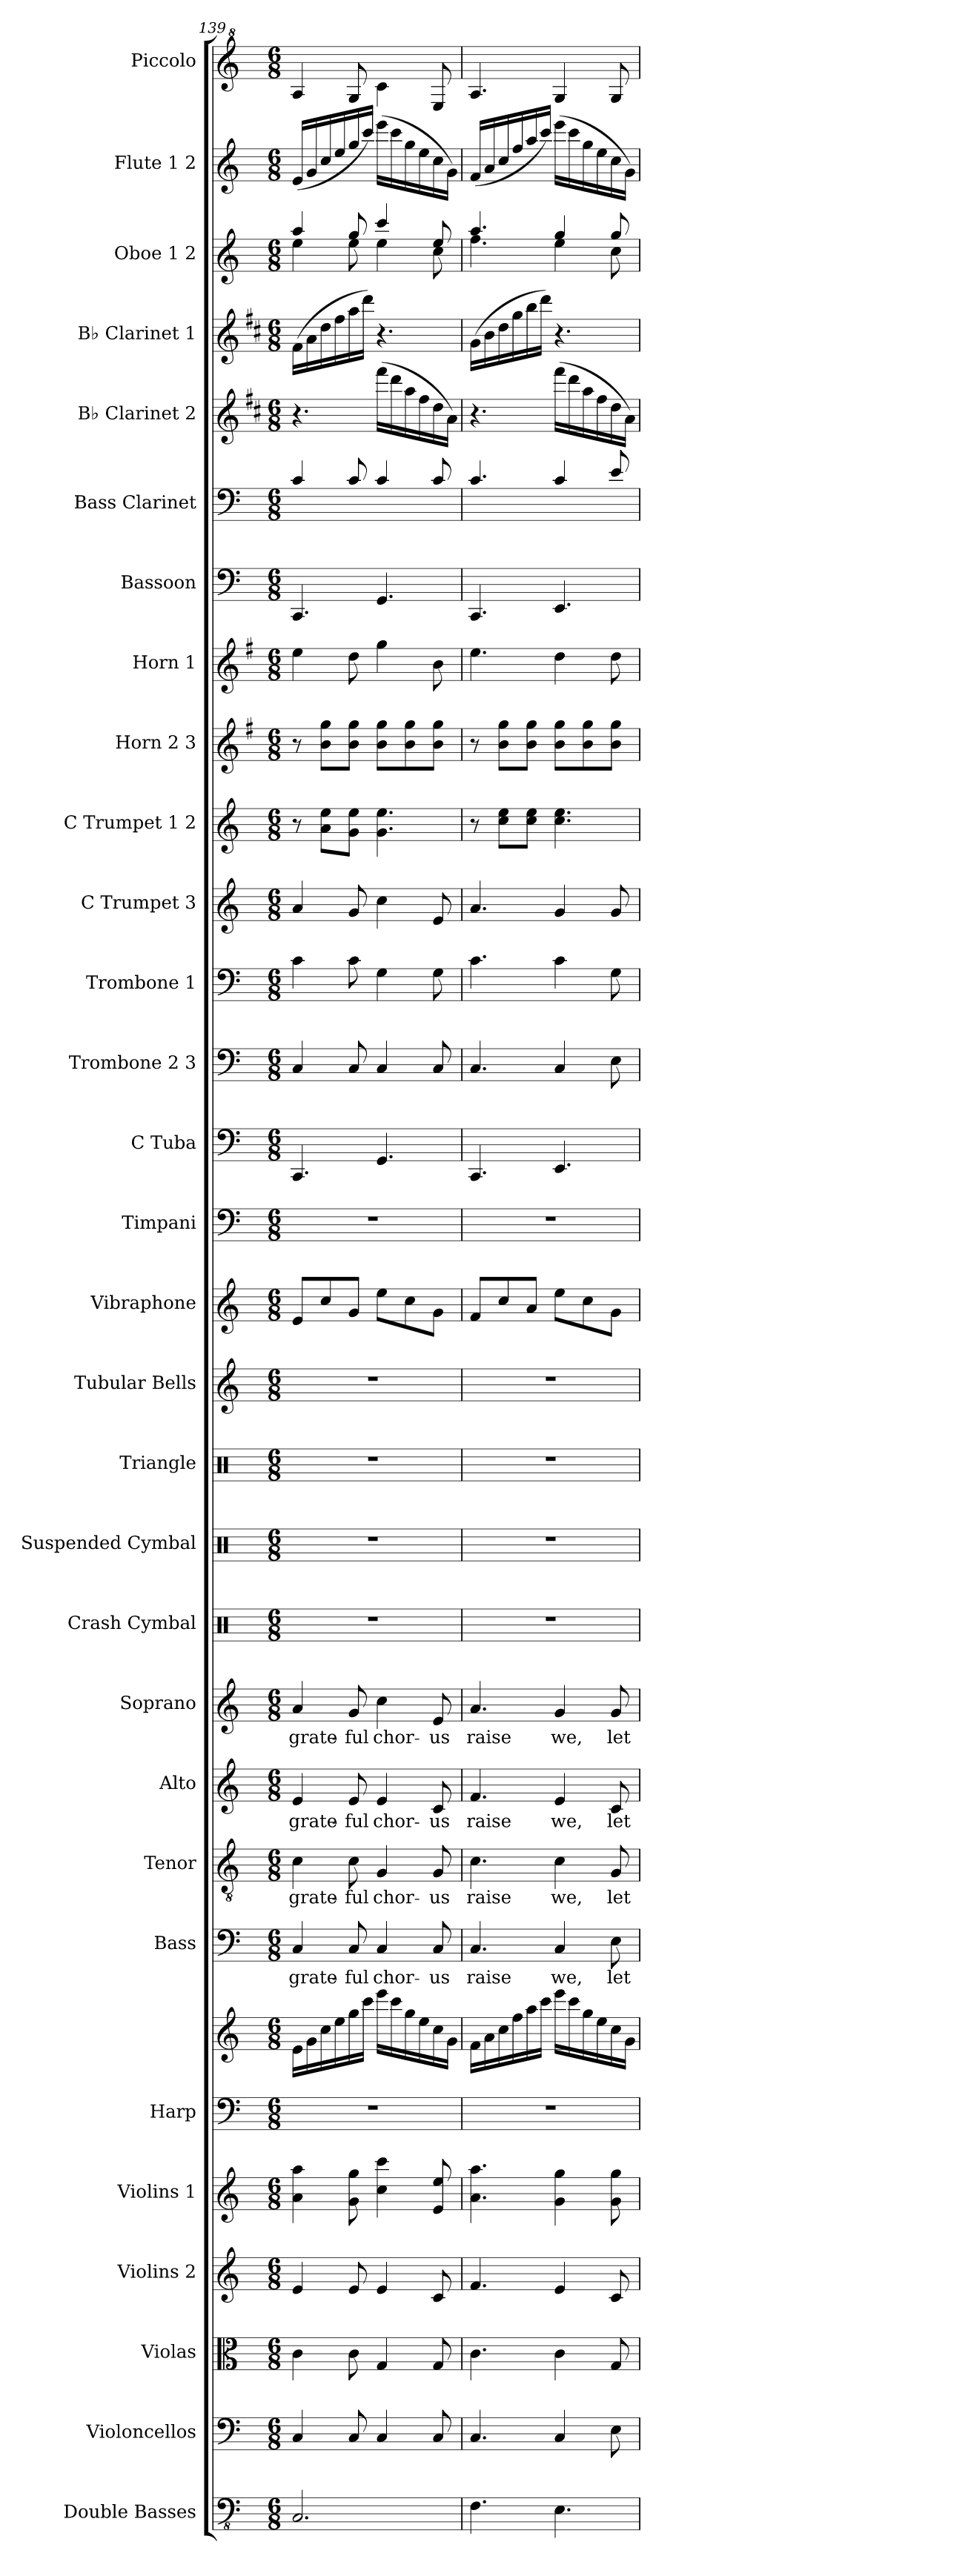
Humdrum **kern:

**kern	**kern	**kern	**kern	**kern	**kern	**kern	**kern	**text	**kern	**text	**kern	**text	**kern	**text	**kern	**kern	**kern	**kern	**kern	**kern	**kern	**kern	**kern	**kern	**kern	**kern	**kern	**kern	**kern	**kern	**kern	**kern	**kern	**kern
*part30	*part29	*part28	*part27	*part26	*part25	*part25	*part24	*part24	*part23	*part23	*part22	*part22	*part21	*part21	*part20	*part19	*part18	*part17	*part16	*part15	*part14	*part13	*part12	*part11	*part10	*part9	*part8	*part7	*part6	*part5	*part4	*part3	*part2	*part1
*staff31	*staff30	*staff29	*staff28	*staff27	*staff26	*staff25	*staff24	*staff24	*staff23	*staff23	*staff22	*staff22	*staff21	*staff21	*staff20	*staff19	*staff18	*staff17	*staff16	*staff15	*staff14	*staff13	*staff12	*staff11	*staff10	*staff9	*staff8	*staff7	*staff6	*staff5	*staff4	*staff3	*staff2	*staff1
*I"Double Basses	*I"Violoncellos	*I"Violas	*I"Violins 2	*I"Violins 1	*I"Harp	*	*I"Bass	*	*I"Tenor	*	*I"Alto	*	*I"Soprano	*	*I"Crash Cymbal	*I"Suspended Cymbal	*I"Triangle	*I"Tubular Bells	*I"Vibraphone	*I"Timpani	*I"C Tuba	*I"Trombone 2 3	*I"Trombone 1	*I"C Trumpet 3	*I"C Trumpet 1 2	*I"Horn 2 3	*I"Horn 1	*I"Bassoon	*I"Bass Clarinet	*I"B♭ Clarinet 2	*I"B♭ Clarinet 1	*I"Oboe 1 2	*I"Flute 1 2	*I"Piccolo
*I'Dbs.	*I'Vlcs.	*I'Vlas.	*I'Vlns. 2	*I'Vlns. 1	*I'Hrp.	*	*I'B.	*	*I'T.	*	*I'A.	*	*I'S.	*	*I'Cr. Cym.	*I'Susp. Cym.	*I'Trgl.	*I'Tu. Be.	*I'Vib.	*I'Timp.	*I'C Tu.	*I'Trb. 2 3	*I'Trb. 1	*I'C Tpt. 3	*I'C Tpt. 1 2	*I'Hn. 2 3	*I'Hn. 1	*I'Bsn.	*I'B. Cl.	*I'B♭ Cl. 2	*I'B♭ Cl. 1	*I'Ob. 1 2	*I'Fl. 1 2	*I'Picc.
*clefFv4	*clefF4	*clefC3	*clefG2	*clefG2	*clefF4	*clefG2	*clefF4	*	*clefGv2	*	*clefG2	*	*clefG2	*	*clefX	*clefX	*clefX	*clefG2	*	*clefF4	*clefF4	*clefF4	*clefF4	*clefG2	*clefG2	*clefG2	*clefG2	*clefF4	*	*clefG2	*clefG2	*clefG2	*clefG2	*clefG^2
*	*	*	*	*	*	*	*	*	*	*	*	*	*	*	*	*	*	*	*	*	*	*	*	*	*	*ITrd4c7	*ITrd4c7	*	*ITrd8c14	*ITrd1c2	*ITrd1c2	*	*	*ITrd-7c-12
*k[]	*k[]	*k[]	*k[]	*k[]	*k[]	*k[]	*k[]	*	*k[]	*	*k[]	*	*k[]	*	*k[]	*k[]	*k[]	*k[]	*k[]	*k[]	*k[]	*k[]	*k[]	*k[]	*k[]	*k[]	*k[]	*k[]	*k[]	*k[]	*k[]	*k[]	*k[]	*k[]
*C:	*C:	*C:	*C:	*C:	*C:	*C:	*C:	*	*C:	*	*C:	*	*C:	*	*C:	*C:	*C:	*C:	*C:	*C:	*C:	*C:	*C:	*C:	*C:	*C:	*C:	*C:	*C:	*C:	*C:	*C:	*C:	*C:
*M6/8	*M6/8	*M6/8	*M6/8	*M6/8	*M6/8	*M6/8	*M6/8	*	*M6/8	*	*M6/8	*	*M6/8	*	*M6/8	*M6/8	*M6/8	*M6/8	*M6/8	*M6/8	*M6/8	*M6/8	*M6/8	*M6/8	*M6/8	*M6/8	*M6/8	*M6/8	*M6/8	*M6/8	*M6/8	*M6/8	*M6/8	*M6/8
=139	=139	=139	=139	=139	=139	=139	=139	=139	=139	=139	=139	=139	=139	=139	=139	=139	=139	=139	=139	=139	=139	=139	=139	=139	=139	=139	=139	=139	=139	=139	=139	=139	=139	=139
*	*	*	*	*	*	*	*	*	*	*	*	*	*	*	*	*	*	*	*	*	*	*	*	*	*	*	*	*	*	*	*	*^	*	*
2.CC/	4C/	4c\	4e/	4a\ 4aa\	2.r	16e\LL	4C/	grate-	4c\	grate-	4e/	grate-	4a/	grate-	2.r	2.r	2.r	2.r	8e/L	2.r	4.CC/	4C/	4c\	4a/	8r	8r	4a\	4.CC/	4C/	4.r	(16e\LL	4aa/	4ee\	(16e/LL	4aa/
.	.	.	.	.	.	16g\	.	.	.	.	.	.	.	.	.	.	.	.	.	.	.	.	.	.	.	.	.	.	.	.	16g\	.	.	16g/	.
.	.	.	.	.	.	16cc\	.	.	.	.	.	.	.	.	.	.	.	.	8cc/	.	.	.	.	.	8a\ 8ee\L	8e\ 8cc\L	.	.	.	.	16cc\	.	.	16cc/	.
.	.	.	.	.	.	16ee\	.	.	.	.	.	.	.	.	.	.	.	.	.	.	.	.	.	.	.	.	.	.	.	.	16ee\	.	.	16ee/	.
.	8C/	8c\	8e/	8g\ 8gg\	.	16gg\	8C/	-ful	8c\	-ful	8e/	-ful	8g/	-ful	.	.	.	.	8g/J	.	.	8C/	8c\	8g/	8g\ 8ee\J	8e\ 8cc\J	8g\	.	8C/	.	16gg\	8gg/	8ee\	16gg/	8gg/
.	.	.	.	.	.	16ccc\JJ	.	.	.	.	.	.	.	.	.	.	.	.	.	.	.	.	.	.	.	.	.	.	.	.	16ccc\JJ)	.	.	16ccc/JJ)	.
.	4C/	4G/	4e/	4cc\ 4ccc\	.	16eee\LL	4C/	chor-	4G/	chor-	4e/	chor-	4cc\	chor-	.	.	.	.	8ee\L	.	4.GG/	4C/	4G\	4cc\	4.g\ 4.ee\	8e\ 8cc\L	4cc\	4.GG/	4C/	(16eee\LL	4.r	4ccc/	4ee\	(16eee\LL	4ccc\
.	.	.	.	.	.	16ccc\	.	.	.	.	.	.	.	.	.	.	.	.	.	.	.	.	.	.	.	.	.	.	.	16ccc\	.	.	.	16ccc\	.
.	.	.	.	.	.	16gg\	.	.	.	.	.	.	.	.	.	.	.	.	8cc\	.	.	.	.	.	.	8e\ 8cc\	.	.	.	16gg\	.	.	.	16gg\	.
.	.	.	.	.	.	16ee\	.	.	.	.	.	.	.	.	.	.	.	.	.	.	.	.	.	.	.	.	.	.	.	16ee\	.	.	.	16ee\	.
.	8C/	8G/	8c/	8e/ 8ee/	.	16cc\	8C/	-us	8G/	-us	8c/	-us	8e/	-us	.	.	.	.	8g\J	.	.	8C/	8G\	8e/	.	8e\ 8cc\J	8e\	.	8C/	16cc\	.	8ee/	8cc\	16cc\	8ee/
.	.	.	.	.	.	16g\JJ	.	.	.	.	.	.	.	.	.	.	.	.	.	.	.	.	.	.	.	.	.	.	.	16g\JJ)	.	.	.	16g\JJ)	.
=140	=140	=140	=140	=140	=140	=140	=140	=140	=140	=140	=140	=140	=140	=140	=140	=140	=140	=140	=140	=140	=140	=140	=140	=140	=140	=140	=140	=140	=140	=140	=140	=140	=140	=140	=140
4.FF\	4.C/	4.c\	4.f/	4.a\ 4.aa\	2.r	16f\LL	4.C/	raise	4.c\	raise	4.f/	raise	4.a/	raise	2.r	2.r	2.r	2.r	8f/L	2.r	4.CC/	4.C/	4.c\	4.a/	8r	8r	4.a\	4.CC/	4.C/	4.r	(16f\LL	4.aa/	4.ff\	(16f/LL	4.aa/
.	.	.	.	.	.	16a\	.	.	.	.	.	.	.	.	.	.	.	.	.	.	.	.	.	.	.	.	.	.	.	.	16a\	.	.	16a/	.
.	.	.	.	.	.	16cc\	.	.	.	.	.	.	.	.	.	.	.	.	8cc/	.	.	.	.	.	8cc\ 8ee\L	8e\ 8cc\L	.	.	.	.	16cc\	.	.	16cc/	.
.	.	.	.	.	.	16ff\	.	.	.	.	.	.	.	.	.	.	.	.	.	.	.	.	.	.	.	.	.	.	.	.	16ff\	.	.	16ff/	.
.	.	.	.	.	.	16aa\	.	.	.	.	.	.	.	.	.	.	.	.	8a/J	.	.	.	.	.	8cc\ 8ee\J	8e\ 8cc\J	.	.	.	.	16aa\	.	.	16aa/	.
.	.	.	.	.	.	16ccc\JJ	.	.	.	.	.	.	.	.	.	.	.	.	.	.	.	.	.	.	.	.	.	.	.	.	16ccc\JJ)	.	.	16ccc/JJ)	.
4.EE\	4C/	4c\	4e/	4g\ 4gg\	.	16eee\LL	4C/	we,	4c\	we,	4e/	we,	4g/	we,	.	.	.	.	8ee\L	.	4.EE/	4C/	4c\	4g/	4.cc\ 4.ee\	8e\ 8cc\L	4g\	4.EE/	4C/	(16eee\LL	4.r	4gg/	4ee\	(16eee\LL	4gg/
.	.	.	.	.	.	16ccc\	.	.	.	.	.	.	.	.	.	.	.	.	.	.	.	.	.	.	.	.	.	.	.	16ccc\	.	.	.	16ccc\	.
.	.	.	.	.	.	16gg\	.	.	.	.	.	.	.	.	.	.	.	.	8cc\	.	.	.	.	.	.	8e\ 8cc\	.	.	.	16gg\	.	.	.	16gg\	.
.	.	.	.	.	.	16ee\	.	.	.	.	.	.	.	.	.	.	.	.	.	.	.	.	.	.	.	.	.	.	.	16ee\	.	.	.	16ee\	.
.	8E\	8G/	8c/	8g\ 8gg\	.	16cc\	8E\	let	8G/	let	8c/	let	8g/	let	.	.	.	.	8g\J	.	.	8E\	8G\	8g/	.	8e\ 8cc\J	8g\	.	8E/	16cc\	.	8gg/	8cc\	16cc\	8gg/
.	.	.	.	.	.	16g\JJ	.	.	.	.	.	.	.	.	.	.	.	.	.	.	.	.	.	.	.	.	.	.	.	16g\JJ)	.	.	.	16g\JJ)	.
*	*	*	*	*	*	*	*	*	*	*	*	*	*	*	*	*	*	*	*	*	*	*	*	*	*	*	*	*	*	*	*	*v	*v	*	*
=	=	=	=	=	=	=	=	=	=	=	=	=	=	=	=	=	=	=	=	=	=	=	=	=	=	=	=	=	=	=	=	=	=	=
*-	*-	*-	*-	*-	*-	*-	*-	*-	*-	*-	*-	*-	*-	*-	*-	*-	*-	*-	*-	*-	*-	*-	*-	*-	*-	*-	*-	*-	*-	*-	*-	*-	*-	*-
